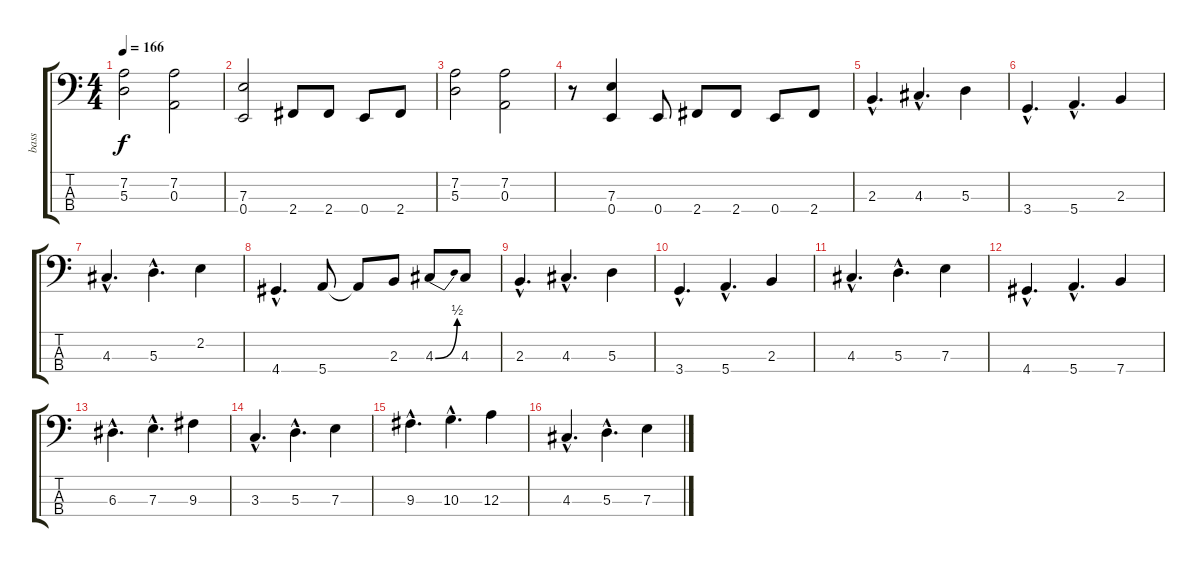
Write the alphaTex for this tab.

\track ("bass" "bass") {instrument slapbass2}
\staff {score tabs}
\tuning (G2 D2 A1 E1) {hide}
\ts (4 4)
\tempo 166
\clef f4
\ks c
(7.2 5.3).2{dy f} (7.2 0.3).2 |
(7.3 0.4).2 2.4.8 2.4.8 0.4.8 2.4.8 |
(7.2 5.3).2 (7.2 0.3).2 |
r.8 (7.3 0.4).4 0.4.8 2.4.8 2.4.8 0.4.8 2.4.8 |
2.3{hac}.4{d} 4.3{hac}.4{d} 5.3.4 |
3.4{hac}.4{d} 5.4{hac}.4{d} 2.3.4 |
4.3{hac}.4{d} 5.3{hac}.4{d} 2.2.4 |
4.4{hac}.4{d} 5.4.8 5.4{t}.8 2.3.8 4.3{be (bend 0 0 60 2)}.8 4.3.8 |
2.3{hac}.4{d} 4.3{hac}.4{d} 5.3.4 |
3.4{hac}.4{d} 5.4{hac}.4{d} 2.3.4 |
4.3{hac}.4{d} 5.3{hac}.4{d} 7.3.4 |
4.4{hac}.4{d} 5.4{hac}.4{d} 7.4.4 |
6.3{hac}.4{d} 7.3{hac}.4{d} 9.3.4 |
3.3{hac}.4{d} 5.3{hac}.4{d} 7.3.4 |
9.3{hac}.4{d} 10.3{hac}.4{d} 12.3.4 |
4.3{hac}.4{d} 5.3{hac}.4{d} 7.3.4
